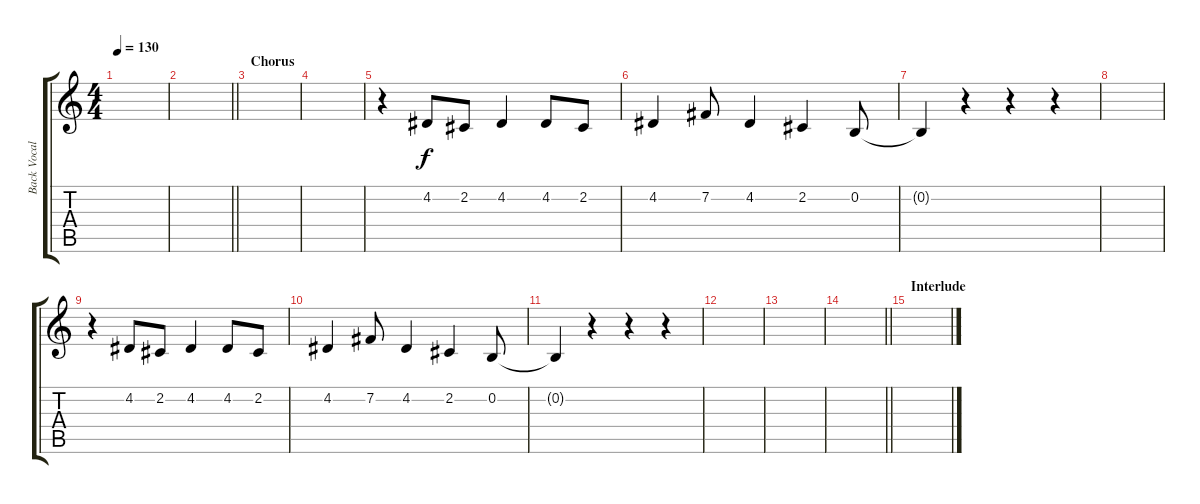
\track ("Back Vocals" "Back Vocal") {instrument tenorsax}
\staff {score tabs}
\tuning (E4 B3 G3 D3 A2 E2) {hide}
\ts (4 4)
\tempo 130
\clef g2
\ks c
|
\barLineRight lightlight
|
\section ("" "Chorus")
|
|
r.4 4.2.8 2.2.8 4.2.4 4.2.8 2.2.8 |
4.2.4 7.2.8 4.2.4 2.2.4 0.2.8 |
0.2{t}.4 r.4 r.4 r.4 |
|
r.4 4.2.8 2.2.8 4.2.4 4.2.8 2.2.8 |
4.2.4 7.2.8 4.2.4 2.2.4 0.2.8 |
0.2{t}.4 r.4 r.4 r.4 |
|
|
\barLineRight lightlight
|
\section ("" "Interlude")
